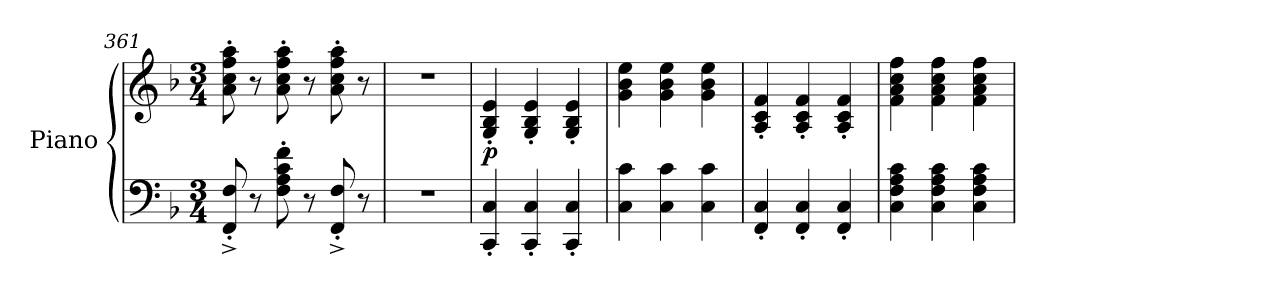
**kern	**kern	**dynam
*part1	*part1	*part1
*staff2	*staff1	*staff1/2
*I"Piano	*	*
*I'Pno.	*	*
*clefF4	*clefG2	*
*k[b-]	*k[b-]	*
*M3/4	*M3/4	*
=361	=361	=361
8FF/'^ 8F/'^	8a\' 8cc\' 8ff\' 8aa\'	.
8r	8r	.
8F\' 8A\' 8c\' 8f\'	8a\' 8cc\' 8ff\' 8aa\'	.
8r	8r	.
8FF/'^ 8F/'^	8a\' 8cc\' 8ff\' 8aa\'	.
8r	8r	.
=362	=362	=362
2.r	2.r	.
!!LO:LB:g=z
=363	=363	=363
!	!	!LO:DY:a=2
4CC/' 4C/'	4G/' 4B-/' 4e/'	p
4CC/' 4C/'	4G/' 4B-/' 4e/'	.
4CC/' 4C/'	4G/' 4B-/' 4e/'	.
=364	=364	=364
4C\ 4c\	4g\ 4b-\ 4ee\	.
4C\ 4c\	4g\ 4b-\ 4ee\	.
4C\ 4c\	4g\ 4b-\ 4ee\	.
=365	=365	=365
4FF/' 4C/'	4A/' 4c/' 4f/'	.
4FF/' 4C/'	4A/' 4c/' 4f/'	.
4FF/' 4C/'	4A/' 4c/' 4f/'	.
=366	=366	=366
4C\ 4F\ 4A\ 4c\	4f\ 4a\ 4cc\ 4ff\	.
4C\ 4F\ 4A\ 4c\	4f\ 4a\ 4cc\ 4ff\	.
4C\ 4F\ 4A\ 4c\	4f\ 4a\ 4cc\ 4ff\	.
=	=	=
*-	*-	*-
